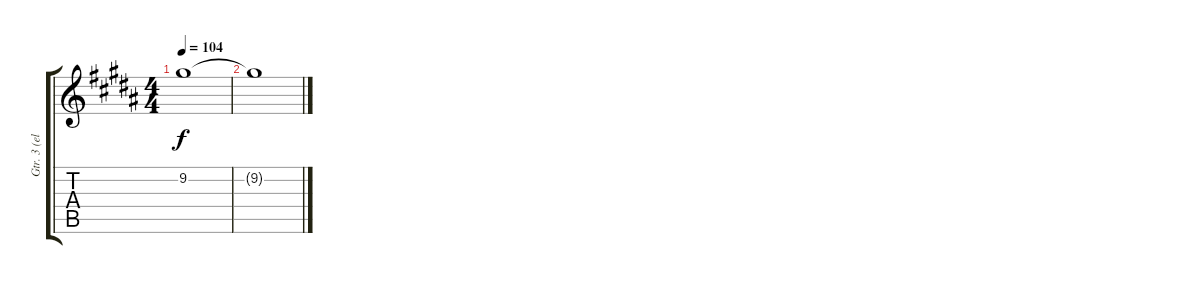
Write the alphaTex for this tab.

\track ("Gtr. 3 (elec.)" "Gtr. 3 (el") {instrument distortionguitar}
\staff {score tabs}
\tuning (E4 B3 G3 D3 A2 E2) {hide}
\ts (4 4)
\tempo 104
\clef g2
\ks g#minor
9.2{t}.1{dy f} |
9.2{t}.1
